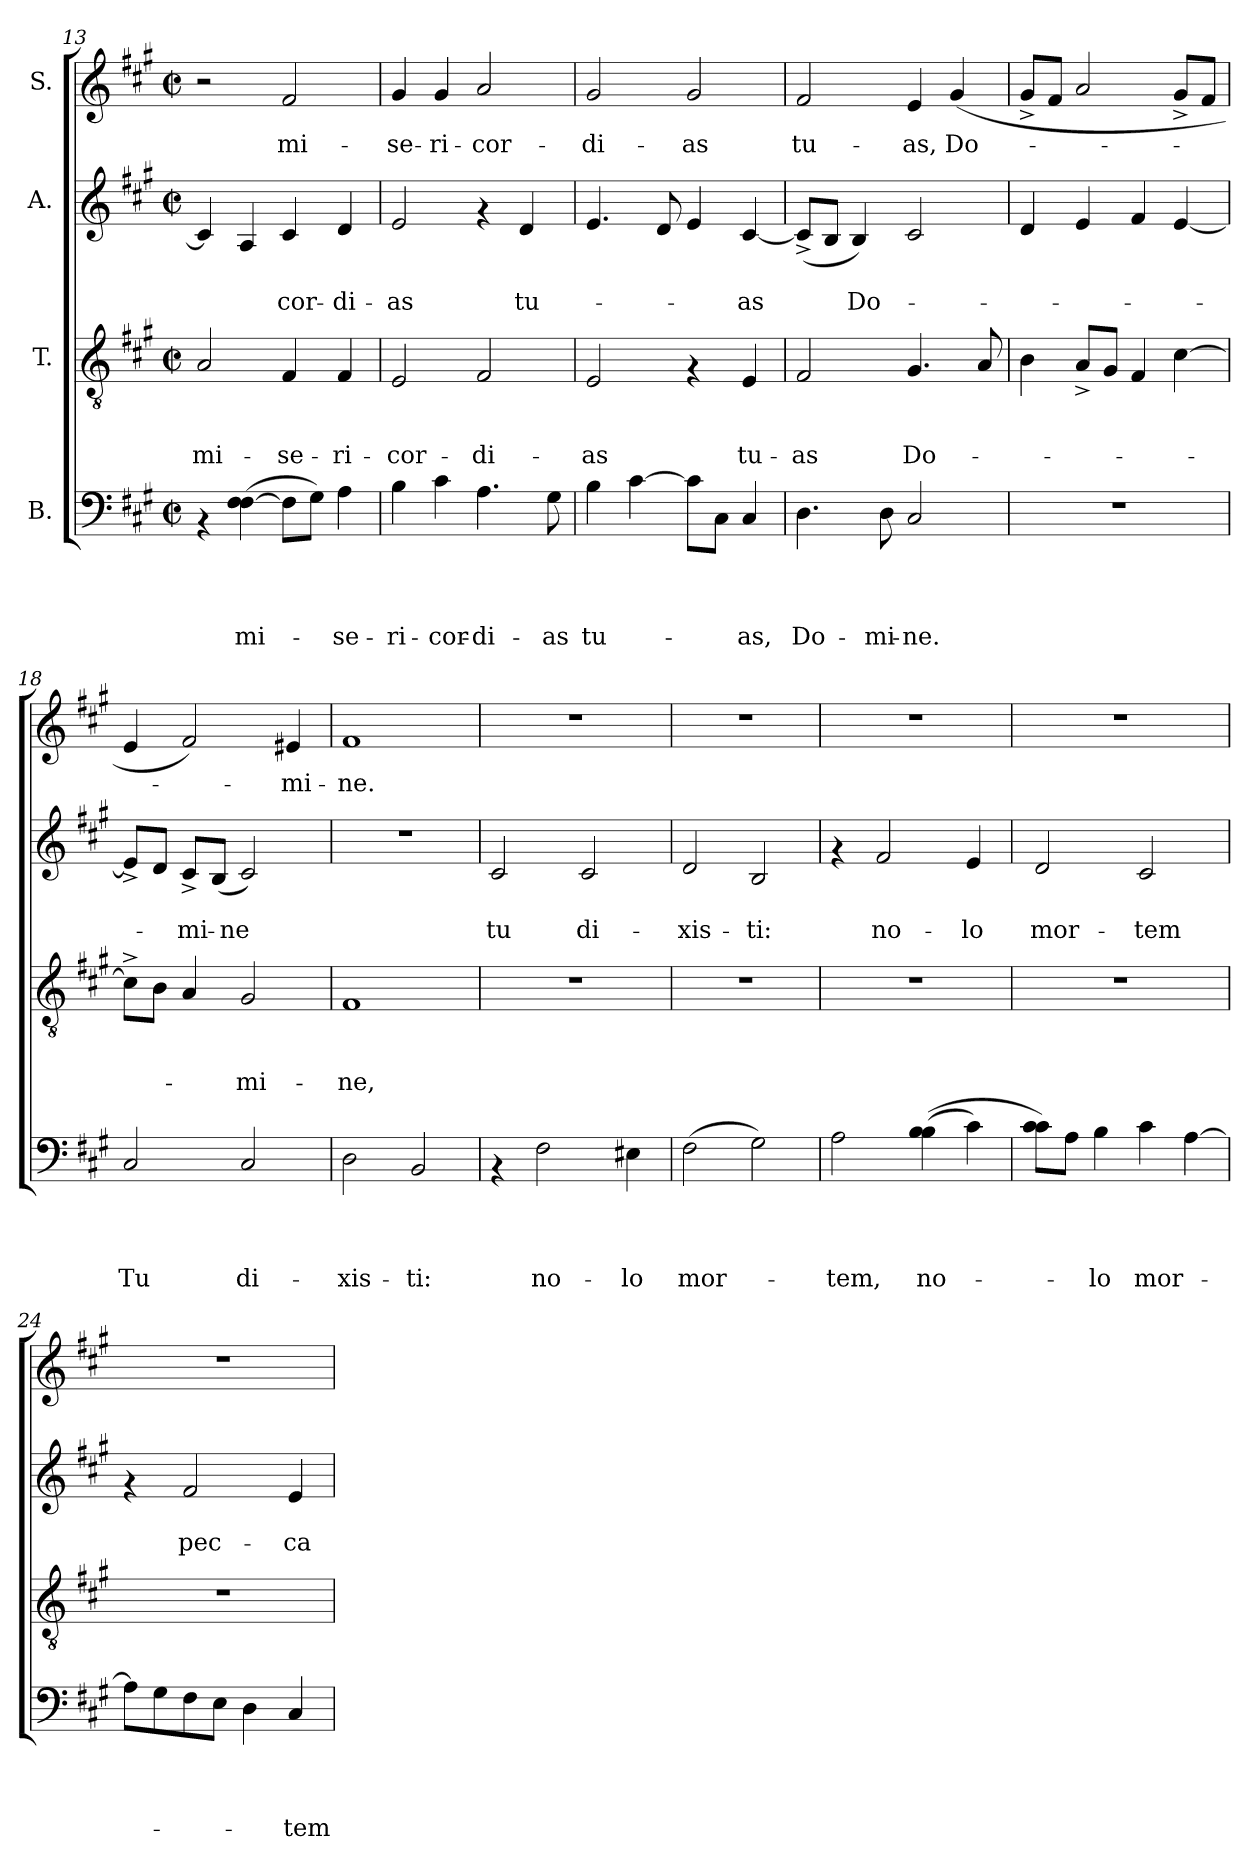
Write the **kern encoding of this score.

**kern	**text	**text	**text	**text	**kern	**text	**text	**text	**kern	**text	**text	**kern	**text
*part4	*part4	*part4	*part4	*part4	*part3	*part3	*part3	*part3	*part2	*part2	*part2	*part1	*part1
*staff4	*staff4	*staff4	*staff4	*staff4	*staff3	*staff3	*staff3	*staff3	*staff2	*staff2	*staff2	*staff1	*staff1
*I"B.	*	*	*	*	*I"T.	*	*	*	*I"A.	*	*	*I"S.	*
*clefF4	*	*	*	*	*clefGv2	*	*	*	*clefG2	*	*	*clefG2	*
*k[f#c#g#]	*	*	*	*	*k[f#c#g#]	*	*	*	*k[f#c#g#]	*	*	*k[f#c#g#]	*
*A:	*	*	*	*	*A:	*	*	*	*A:	*	*	*A:	*
*M2/2	*	*	*	*	*M2/2	*	*	*	*M2/2	*	*	*M2/2	*
*met(c|)	*	*	*	*	*met(c|)	*	*	*	*met(c|)	*	*	*met(c|)	*
=13	=13	=13	=13	=13	=13	=13	=13	=13	=13	=13	=13	=13	=13
!	!	!	!	!	!	!	!	!LO:LY:b	!	!	!	!	!
4rAA	.	.	.	.	2A/	.	.	mi-	4c#/]	.	.	2r	.
!	!	!	!	!LO:LY:b	!	!	!	!	!	!	!	!	!
(>4F#\ [>4F#\	.	.	.	-mi-	.	.	.	.	4A/	.	.	.	.
!	!	!	!	!	!	!	!	!LO:LY:b	!	!	!LO:LY:b	!	!LO:LY:b
8F#\L]	.	.	.	.	4F#/	.	.	-se-	4c#/	.	-cor-	2f#/	mi-
8G#\J)	.	.	.	.	.	.	.	.	.	.	.	.	.
!	!	!	!	!LO:LY:b	!	!	!	!LO:LY:b	!	!	!LO:LY:b	!	!
4A\	.	.	.	-se-	4F#/	.	.	-ri-	4d/	.	-di-	.	.
=14	=14	=14	=14	=14	=14	=14	=14	=14	=14	=14	=14	=14	=14
!	!	!	!	!LO:LY:b	!	!	!	!LO:LY:b	!	!	!LO:LY:b	!	!LO:LY:b
4B\	.	.	.	-ri-	2E/	.	.	-cor-	2e/	.	-as	4g#/	-se-
!	!	!	!	!LO:LY:b	!	!	!	!	!	!	!	!	!LO:LY:b
4c#\	.	.	.	-cor-	.	.	.	.	.	.	.	4g#/	-ri-
!	!	!	!	!LO:LY:b	!	!	!	!LO:LY:b	!	!	!	!	!LO:LY:b
4.A\	.	.	.	-di-	2F#/	.	.	-di-	4rf	.	.	2a/	-cor-
!	!	!	!	!	!	!	!	!	!	!	!LO:LY:b	!	!
.	.	.	.	.	.	.	.	.	4d/	.	tu-	.	.
!	!	!	!	!LO:LY:b	!	!	!	!	!	!	!	!	!
8G#\	.	.	.	-as	.	.	.	.	.	.	.	.	.
=15	=15	=15	=15	=15	=15	=15	=15	=15	=15	=15	=15	=15	=15
!	!	!	!	!LO:LY:b	!	!	!	!LO:LY:b	!	!	!	!	!LO:LY:b
4B\	.	.	.	tu-	2E/	.	.	-as	4.e/	.	.	2g#/	-di-
[>4c#\	.	.	.	.	.	.	.	.	.	.	.	.	.
.	.	.	.	.	.	.	.	.	8d/	.	.	.	.
!	!	!	!	!	!	!	!	!	!	!	!	!	!LO:LY:b
8c#\L]	.	.	.	.	4rF	.	.	.	4e/	.	.	2g#/	-as
8C#\J	.	.	.	.	.	.	.	.	.	.	.	.	.
!	!	!	!	!LO:LY:b	!	!	!	!LO:LY:b	!	!	!LO:LY:b	!	!
4C#/	.	.	.	-as,	4E/	.	.	tu-	[>4c#/	.	-as	.	.
=16	=16	=16	=16	=16	=16	=16	=16	=16	=16	=16	=16	=16	=16
!	!	!	!	!LO:LY:b	!	!	!	!LO:LY:b	!	!	!	!	!LO:LY:b
4.D\	.	.	.	Do-	2F#/	.	.	-as	(>8c#^</L]	.	.	2f#/	tu-
.	.	.	.	.	.	.	.	.	8B/J	.	.	.	.
!	!	!	!	!	!	!	!	!	!	!	!LO:LY:b	!	!
.	.	.	.	.	.	.	.	.	4B/)	.	Do-	.	.
!	!	!	!	!LO:LY:b	!	!	!	!	!	!	!	!	!
8D\	.	.	.	-mi-	.	.	.	.	.	.	.	.	.
!	!	!	!	!LO:LY:b	!	!	!	!LO:LY:b	!	!	!	!	!LO:LY:b
2C#/	.	.	.	-ne.	4.G#/	.	.	Do-	2c#/	.	.	4e/	-as,
!	!	!	!	!	!	!	!	!	!	!	!	!	!LO:LY:b
.	.	.	.	.	.	.	.	.	.	.	.	(>4g#/	Do-
.	.	.	.	.	8A/	.	.	.	.	.	.	.	.
!!LO:PB:g=z
=17	=17	=17	=17	=17	=17	=17	=17	=17	=17	=17	=17	=17	=17
1r	.	.	.	.	4B\	.	.	.	4d/	.	.	8g#^</L	.
.	.	.	.	.	.	.	.	.	.	.	.	8f#/J	.
.	.	.	.	.	8A^</L	.	.	.	4e/	.	.	2a/	.
.	.	.	.	.	8G#/J	.	.	.	.	.	.	.	.
.	.	.	.	.	4F#/	.	.	.	4f#/	.	.	.	.
.	.	.	.	.	[>4c#\	.	.	.	[>4e/	.	.	8g#^</L	.
.	.	.	.	.	.	.	.	.	.	.	.	8f#/J	.
=18	=18	=18	=18	=18	=18	=18	=18	=18	=18	=18	=18	=18	=18
!	!	!	!	!LO:LY:b	!	!	!	!	!	!	!	!	!
2C#/	.	.	.	Tu	8c#^>\L]	.	.	.	8e^</L]	.	.	4e/	.
.	.	.	.	.	8B\J	.	.	.	8d/J	.	.	.	.
!	!	!	!	!	!	!	!	!	!	!	!LO:LY:b	!	!
.	.	.	.	.	4A/	.	.	.	8c#^</L	.	-mi-	2f#/)	.
.	.	.	.	.	.	.	.	.	(>8B/J	.	.	.	.
!	!	!	!	!LO:LY:b	!	!	!	!LO:LY:b	!	!	!LO:LY:b	!	!
2C#/	.	.	.	di-	2G#/	.	.	-mi-	2c#/)	.	-ne	.	.
!	!	!	!	!	!	!	!	!	!	!	!	!	!LO:LY:b
.	.	.	.	.	.	.	.	.	.	.	.	4e#X/	-mi-
=19	=19	=19	=19	=19	=19	=19	=19	=19	=19	=19	=19	=19	=19
!	!	!	!	!LO:LY:b	!	!	!	!LO:LY:b	!	!	!	!	!LO:LY:b
2D\	.	.	.	-xis-	1F#	.	.	-ne,-	1r	.	.	1f#	-ne.
!	!	!	!	!LO:LY:b	!	!	!	!	!	!	!	!	!
2BB/	.	.	.	-ti:	.	.	.	.	.	.	.	.	.
=20	=20	=20	=20	=20	=20	=20	=20	=20	=20	=20	=20	=20	=20
!	!	!	!	!	!	!	!	!	!	!	!LO:LY:b	!	!
4rAA	.	.	.	.	1r	.	.	.	2c#/	.	tu	1r	.
!	!	!	!	!LO:LY:b	!	!	!	!	!	!	!	!	!
2F#\	.	.	.	no-	.	.	.	.	.	.	.	.	.
!	!	!	!	!	!	!	!	!	!	!	!LO:LY:b	!	!
.	.	.	.	.	.	.	.	.	2c#/	.	di-	.	.
!	!	!	!	!LO:LY:b	!	!	!	!	!	!	!	!	!
4E#X\	.	.	.	-lo	.	.	.	.	.	.	.	.	.
=21	=21	=21	=21	=21	=21	=21	=21	=21	=21	=21	=21	=21	=21
!	!	!	!	!LO:LY:b	!	!	!	!	!	!	!LO:LY:b	!	!
(>2F#\	.	.	.	mor-	1r	.	.	.	2d/	.	-xis-	1r	.
!	!	!	!	!	!	!	!	!	!	!	!LO:LY:b	!	!
2G#\)	.	.	.	.	.	.	.	.	2B/	.	-ti:	.	.
=22	=22	=22	=22	=22	=22	=22	=22	=22	=22	=22	=22	=22	=22
!	!	!	!	!LO:LY:b	!	!	!	!	!	!	!	!	!
2A\	.	.	.	-tem,	1r	.	.	.	4rf	.	.	1r	.
!	!	!	!	!	!	!	!	!	!	!	!LO:LY:b	!	!
.	.	.	.	.	.	.	.	.	2f#/	.	no-	.	.
!	!	!	!	!LO:LY:b	!	!	!	!	!	!	!	!	!
(>(>4B\ 4B\	.	.	.	no-	.	.	.	.	.	.	.	.	.
!	!	!	!	!	!	!	!	!	!	!	!LO:LY:b	!	!
4c#\)	.	.	.	.	.	.	.	.	4e/	.	-lo	.	.
=23	=23	=23	=23	=23	=23	=23	=23	=23	=23	=23	=23	=23	=23
!	!	!	!	!	!	!	!	!	!	!	!LO:LY:b	!	!
8c#\ 8c#\L)	.	.	.	.	1r	.	.	.	2d/	.	mor-	1r	.
8A\J	.	.	.	.	.	.	.	.	.	.	.	.	.
!	!	!	!	!LO:LY:b	!	!	!	!	!	!	!	!	!
4B\	.	.	.	-lo	.	.	.	.	.	.	.	.	.
!	!	!	!	!LO:LY:b	!	!	!	!	!	!	!LO:LY:b	!	!
4c#\	.	.	.	mor-	.	.	.	.	2c#/	.	-tem	.	.
[>4A\	.	.	.	.	.	.	.	.	.	.	.	.	.
!!LO:PB:g=z
=24	=24	=24	=24	=24	=24	=24	=24	=24	=24	=24	=24	=24	=24
8A\L]	.	.	.	.	1r	.	.	.	4rf	.	.	1r	.
8G#\	.	.	.	.	.	.	.	.	.	.	.	.	.
!	!	!	!	!	!	!	!	!	!	!	!LO:LY:b	!	!
8F#\	.	.	.	.	.	.	.	.	2f#/	.	pec-	.	.
8E\J	.	.	.	.	.	.	.	.	.	.	.	.	.
4D\	.	.	.	.	.	.	.	.	.	.	.	.	.
!	!	!	!	!LO:LY:b	!	!	!	!	!	!	!LO:LY:b	!	!
4C#/	.	.	.	-tem	.	.	.	.	4e/	.	-ca-	.	.
=	=	=	=	=	=	=	=	=	=	=	=	=	=
*-	*-	*-	*-	*-	*-	*-	*-	*-	*-	*-	*-	*-	*-
